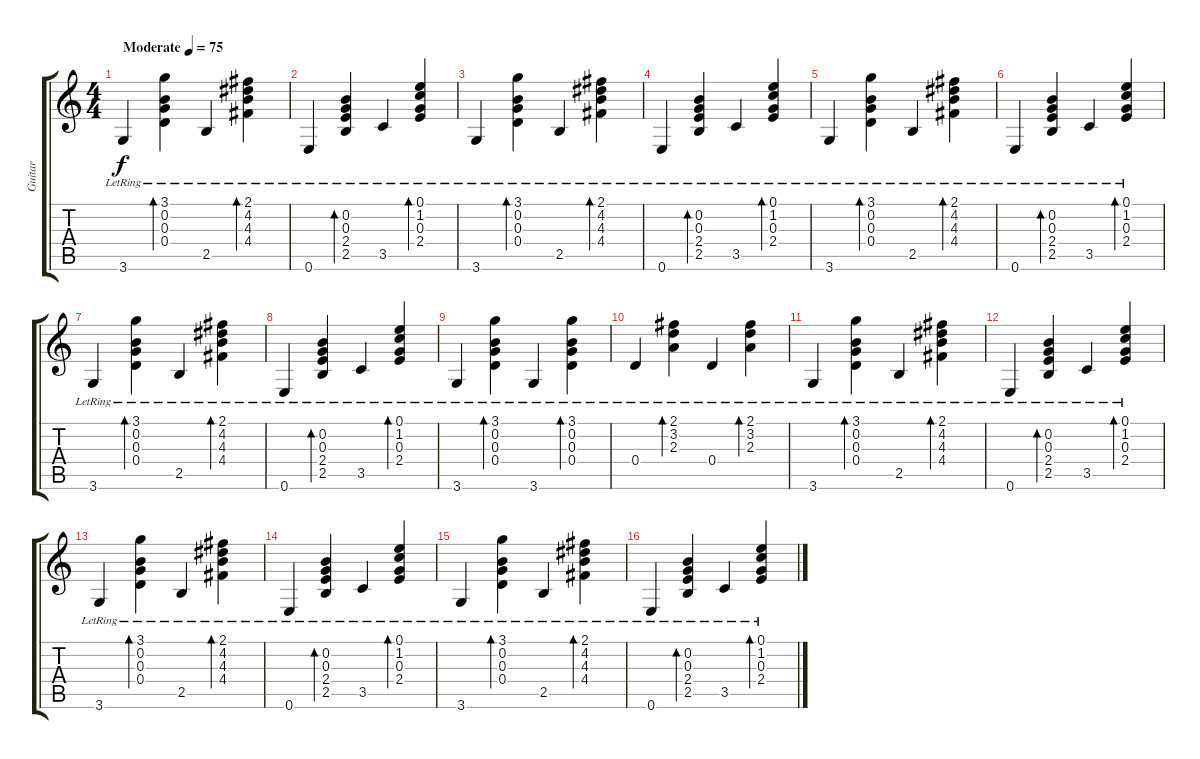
\track ("Guitar" "Guitar") {instrument acousticguitarsteel}
\staff {score tabs}
\tuning (E4 B3 G3 D3 A2 E2) {hide}
\ts (4 4)
\tempo (75 "Moderate")
\clef g2
\ks c
3.6{lr}.4{dy f instrument acousticguitarsteel} (3.1{lr} 0.2{lr} 0.3{lr} 0.4{lr}).4{bd 30} 2.5{lr}.4 (2.1{lr} 4.2{lr} 4.3{lr} 4.4{lr}).4{bd 30} |
0.6{lr}.4 (0.2{lr} 0.3{lr} 2.4{lr} 2.5{lr}).4{bd 30} 3.5{lr}.4 (0.1{lr} 1.2{lr} 0.3{lr} 2.4{lr}).4{bd 30} |
3.6{lr}.4 (3.1{lr} 0.2{lr} 0.3{lr} 0.4{lr}).4{bd 30} 2.5{lr}.4 (2.1{lr} 4.2{lr} 4.3{lr} 4.4{lr}).4{bd 30} |
0.6{lr}.4 (0.2{lr} 0.3{lr} 2.4{lr} 2.5{lr}).4{bd 30} 3.5{lr}.4 (0.1{lr} 1.2{lr} 0.3{lr} 2.4{lr}).4{bd 30} |
3.6{lr}.4 (3.1{lr} 0.2{lr} 0.3{lr} 0.4{lr}).4{bd 30} 2.5{lr}.4 (2.1{lr} 4.2{lr} 4.3{lr} 4.4{lr}).4{bd 30} |
0.6{lr}.4 (0.2{lr} 0.3{lr} 2.4{lr} 2.5{lr}).4{bd 30} 3.5{lr}.4 (0.1{lr} 1.2{lr} 0.3{lr} 2.4{lr}).4{bd 30} |
3.6{lr}.4 (3.1{lr} 0.2{lr} 0.3{lr} 0.4{lr}).4{bd 30} 2.5{lr}.4 (2.1{lr} 4.2{lr} 4.3{lr} 4.4{lr}).4{bd 30} |
0.6{lr}.4 (0.2{lr} 0.3{lr} 2.4{lr} 2.5{lr}).4{bd 30} 3.5{lr}.4 (0.1{lr} 1.2{lr} 0.3{lr} 2.4{lr}).4{bd 30} |
3.6{lr}.4 (3.1{lr} 0.2{lr} 0.3{lr} 0.4{lr}).4{bd 30} 3.6{lr}.4 (3.1{lr} 0.2{lr} 0.3{lr} 0.4{lr}).4{bd 30} |
0.4{lr}.4 (2.1{lr} 3.2{lr} 2.3{lr}).4{bd 30} 0.4{lr}.4 (2.1{lr} 3.2{lr} 2.3{lr}).4{bd 30} |
3.6{lr}.4 (3.1{lr} 0.2{lr} 0.3{lr} 0.4{lr}).4{bd 30} 2.5{lr}.4 (2.1{lr} 4.2{lr} 4.3{lr} 4.4{lr}).4{bd 30} |
0.6{lr}.4 (0.2{lr} 0.3{lr} 2.4{lr} 2.5{lr}).4{bd 30} 3.5{lr}.4 (0.1{lr} 1.2{lr} 0.3{lr} 2.4{lr}).4{bd 30} |
3.6{lr}.4 (3.1{lr} 0.2{lr} 0.3{lr} 0.4{lr}).4{bd 30} 2.5{lr}.4 (2.1{lr} 4.2{lr} 4.3{lr} 4.4{lr}).4{bd 30} |
0.6{lr}.4 (0.2{lr} 0.3{lr} 2.4{lr} 2.5{lr}).4{bd 30} 3.5{lr}.4 (0.1{lr} 1.2{lr} 0.3{lr} 2.4{lr}).4{bd 30} |
3.6{lr}.4 (3.1{lr} 0.2{lr} 0.3{lr} 0.4{lr}).4{bd 30} 2.5{lr}.4 (2.1{lr} 4.2{lr} 4.3{lr} 4.4{lr}).4{bd 30} |
0.6{lr}.4 (0.2{lr} 0.3{lr} 2.4{lr} 2.5{lr}).4{bd 30} 3.5{lr}.4 (0.1{lr} 1.2{lr} 0.3{lr} 2.4{lr}).4{bd 30}
